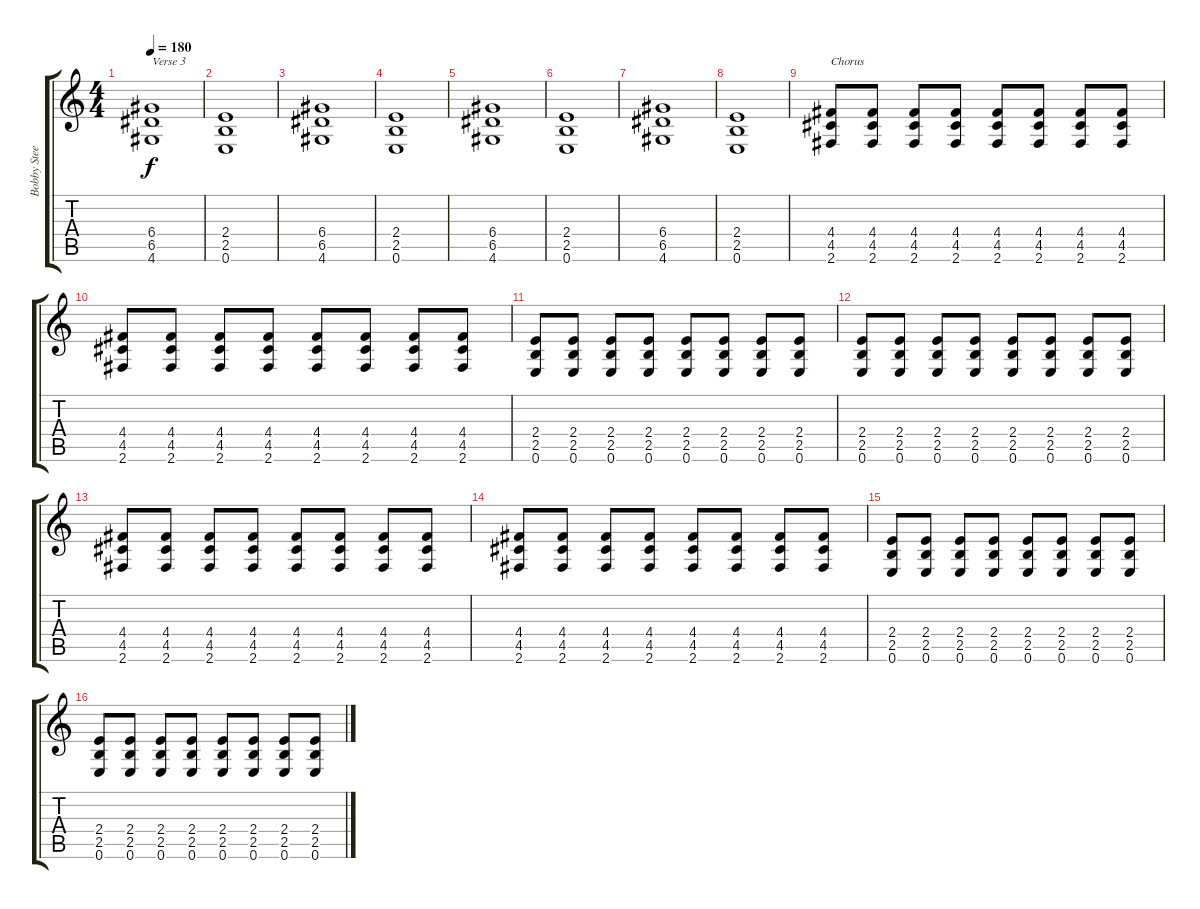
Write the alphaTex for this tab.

\track ("Bobby Steele- Guitar" "Bobby Stee") {instrument distortionguitar}
\staff {score tabs}
\tuning (E4 B3 G3 D3 A2 E2) {hide}
\ts (4 4)
\tempo 180
\clef g2
\ks c
(6.4 6.5 4.6).1{txt "Verse 3" dy f} |
(2.4 2.5 0.6).1 |
(6.4 6.5 4.6).1 |
(2.4 2.5 0.6).1 |
(6.4 6.5 4.6).1 |
(2.4 2.5 0.6).1 |
(6.4 6.5 4.6).1 |
(2.4 2.5 0.6).1 |
(4.4 4.5 2.6).8{txt "Chorus"} (4.4 4.5 2.6).8 (4.4 4.5 2.6).8 (4.4 4.5 2.6).8 (4.4 4.5 2.6).8 (4.4 4.5 2.6).8 (4.4 4.5 2.6).8 (4.4 4.5 2.6).8 |
(4.4 4.5 2.6).8 (4.4 4.5 2.6).8 (4.4 4.5 2.6).8 (4.4 4.5 2.6).8 (4.4 4.5 2.6).8 (4.4 4.5 2.6).8 (4.4 4.5 2.6).8 (4.4 4.5 2.6).8 |
(2.4 2.5 0.6).8 (2.4 2.5 0.6).8 (2.4 2.5 0.6).8 (2.4 2.5 0.6).8 (2.4 2.5 0.6).8 (2.4 2.5 0.6).8 (2.4 2.5 0.6).8 (2.4 2.5 0.6).8 |
(2.4 2.5 0.6).8 (2.4 2.5 0.6).8 (2.4 2.5 0.6).8 (2.4 2.5 0.6).8 (2.4 2.5 0.6).8 (2.4 2.5 0.6).8 (2.4 2.5 0.6).8 (2.4 2.5 0.6).8 |
(4.4 4.5 2.6).8 (4.4 4.5 2.6).8 (4.4 4.5 2.6).8 (4.4 4.5 2.6).8 (4.4 4.5 2.6).8 (4.4 4.5 2.6).8 (4.4 4.5 2.6).8 (4.4 4.5 2.6).8 |
(4.4 4.5 2.6).8 (4.4 4.5 2.6).8 (4.4 4.5 2.6).8 (4.4 4.5 2.6).8 (4.4 4.5 2.6).8 (4.4 4.5 2.6).8 (4.4 4.5 2.6).8 (4.4 4.5 2.6).8 |
(2.4 2.5 0.6).8 (2.4 2.5 0.6).8 (2.4 2.5 0.6).8 (2.4 2.5 0.6).8 (2.4 2.5 0.6).8 (2.4 2.5 0.6).8 (2.4 2.5 0.6).8 (2.4 2.5 0.6).8 |
(2.4 2.5 0.6).8 (2.4 2.5 0.6).8 (2.4 2.5 0.6).8 (2.4 2.5 0.6).8 (2.4 2.5 0.6).8 (2.4 2.5 0.6).8 (2.4 2.5 0.6).8 (2.4 2.5 0.6).8
